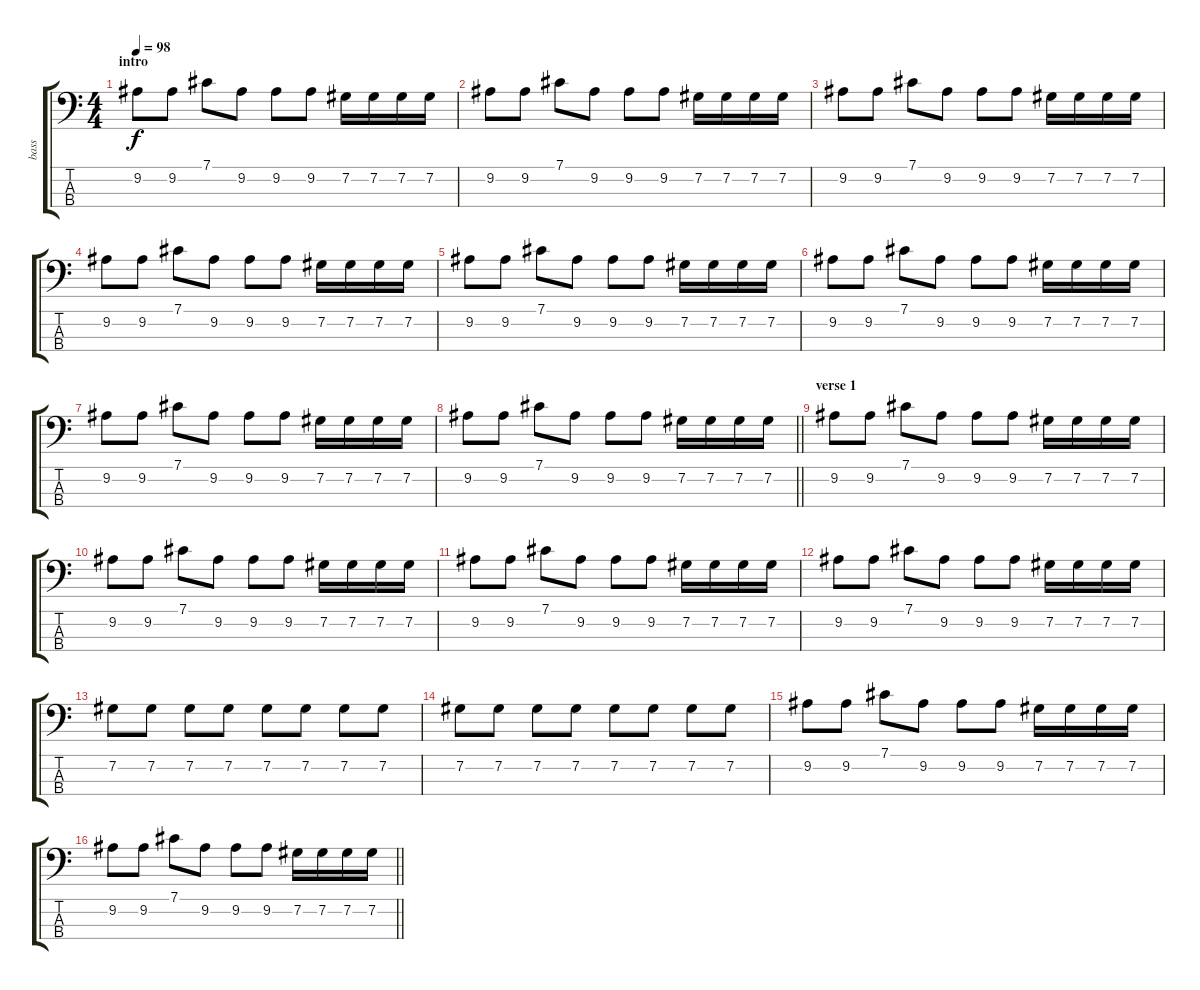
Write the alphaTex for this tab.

\track ("bass " "bass ") {instrument electricguitarjazz}
\staff {score tabs}
\tuning (Gb2 Db2 Ab1 Eb1) {hide}
\ts (4 4)
\section ("" "intro")
\tempo 98
\clef f4
\ks c
9.2.8{dy f instrument electricguitarjazz} 9.2.8 7.1.8 9.2.8 9.2.8 9.2.8 7.2.16 7.2.16 7.2.16 7.2.16 |
9.2.8 9.2.8 7.1.8 9.2.8 9.2.8 9.2.8 7.2.16 7.2.16 7.2.16 7.2.16 |
9.2.8 9.2.8 7.1.8 9.2.8 9.2.8 9.2.8 7.2.16 7.2.16 7.2.16 7.2.16 |
9.2.8 9.2.8 7.1.8 9.2.8 9.2.8 9.2.8 7.2.16 7.2.16 7.2.16 7.2.16 |
9.2.8 9.2.8 7.1.8 9.2.8 9.2.8 9.2.8 7.2.16 7.2.16 7.2.16 7.2.16 |
9.2.8 9.2.8 7.1.8 9.2.8 9.2.8 9.2.8 7.2.16 7.2.16 7.2.16 7.2.16 |
9.2.8 9.2.8 7.1.8 9.2.8 9.2.8 9.2.8 7.2.16 7.2.16 7.2.16 7.2.16 |
\barLineRight lightlight
9.2.8 9.2.8 7.1.8 9.2.8 9.2.8 9.2.8 7.2.16 7.2.16 7.2.16 7.2.16 |
\section ("" "verse 1")
9.2.8 9.2.8 7.1.8 9.2.8 9.2.8 9.2.8 7.2.16 7.2.16 7.2.16 7.2.16 |
9.2.8 9.2.8 7.1.8 9.2.8 9.2.8 9.2.8 7.2.16 7.2.16 7.2.16 7.2.16 |
9.2.8 9.2.8 7.1.8 9.2.8 9.2.8 9.2.8 7.2.16 7.2.16 7.2.16 7.2.16 |
9.2.8 9.2.8 7.1.8 9.2.8 9.2.8 9.2.8 7.2.16 7.2.16 7.2.16 7.2.16 |
7.2.8 7.2.8 7.2.8 7.2.8 7.2.8 7.2.8 7.2.8 7.2.8 |
7.2.8 7.2.8 7.2.8 7.2.8 7.2.8 7.2.8 7.2.8 7.2.8 |
9.2.8 9.2.8 7.1.8 9.2.8 9.2.8 9.2.8 7.2.16 7.2.16 7.2.16 7.2.16 |
\barLineRight lightlight
9.2.8 9.2.8 7.1.8 9.2.8 9.2.8 9.2.8 7.2.16 7.2.16 7.2.16 7.2.16
